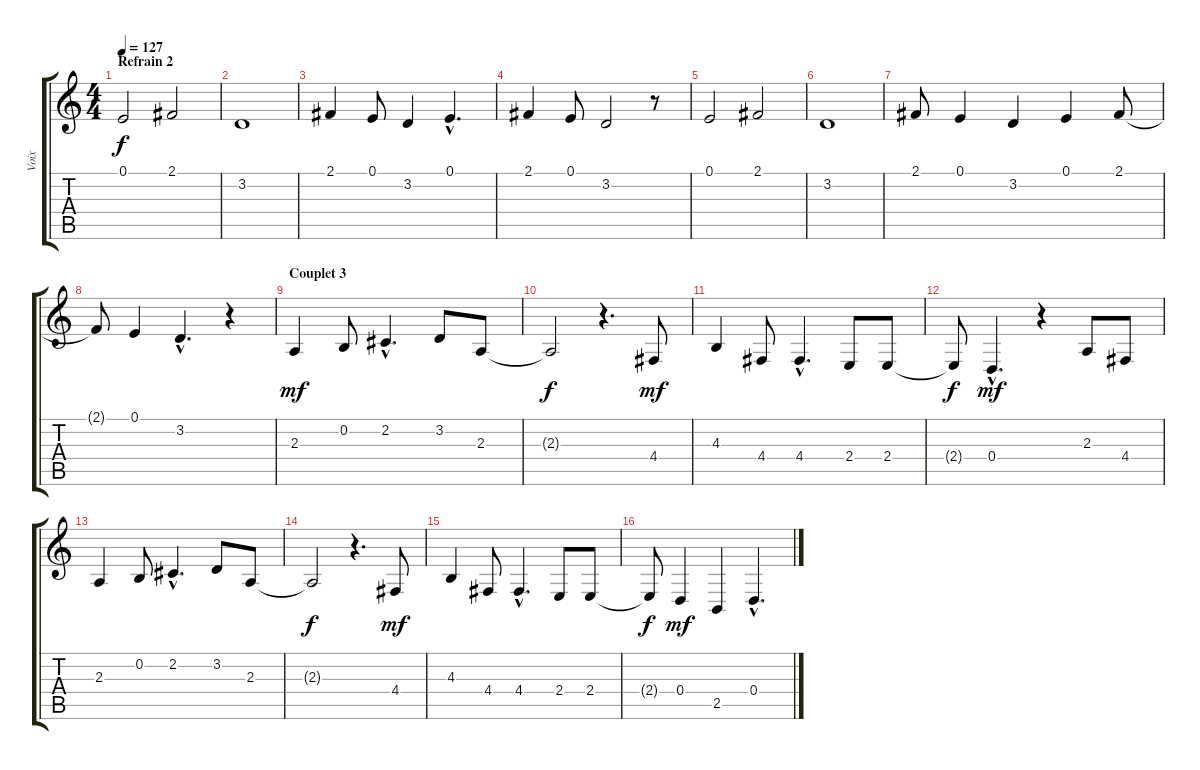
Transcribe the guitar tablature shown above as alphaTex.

\track ("Voix" "Voix") {instrument flute}
\staff {score tabs}
\tuning (E4 B3 G3 D3 A2 E2) {hide}
\ts (4 4)
\section ("" "Refrain 2")
\tempo 127
\clef g2
\ks c
0.1.2{dy f} 2.1.2 |
3.2.1 |
2.1.4 0.1.8 3.2.4 0.1{hac}.4{d} |
2.1.4 0.1.8 3.2.2 r.8 |
0.1.2 2.1.2 |
3.2.1 |
2.1.8 0.1.4 3.2.4 0.1.4 2.1.8 |
2.1{t}.8 0.1.4 3.2{hac}.4{d} r.4 |
\section ("" "Couplet 3")
2.3.4{dy mf} 0.2.8 2.2{hac}.4{d} 3.2.8 2.3.8 |
2.3{t}.2{dy f} r.4{d} 4.4.8{dy mf} |
4.3.4 4.4.8 4.4{hac}.4{d} 2.4.8 2.4.8 |
2.4{t}.8{dy f} 0.4{hac}.4{d dy mf} r.4 2.3.8 4.4.8 |
2.3.4 0.2.8 2.2{hac}.4{d} 3.2.8 2.3.8 |
2.3{t}.2{dy f} r.4{d} 4.4.8{dy mf} |
4.3.4 4.4.8 4.4{hac}.4{d} 2.4.8 2.4.8 |
2.4{t}.8{dy f} 0.4.4{dy mf} 2.5.4 0.4{hac}.4{d}
